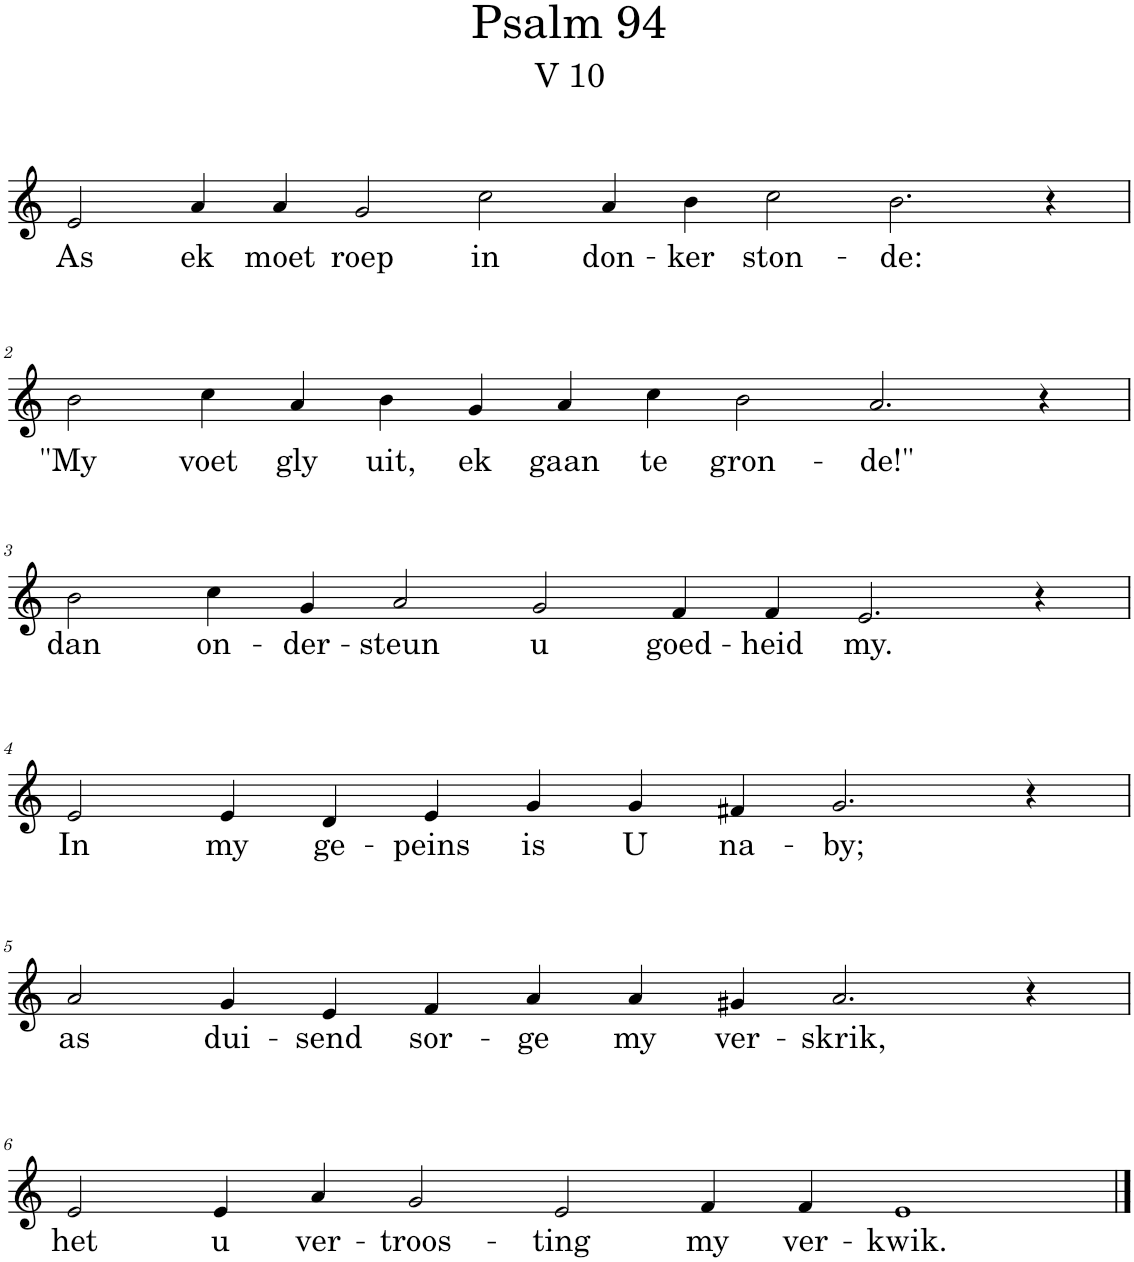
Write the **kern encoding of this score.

**kern	**text
*part1	*part1
*staff1	*staff1
*I"Pipe Organ	*
*I'Org.	*
*clefG2	*
*k[]	*
*M16/4	*
=1	=1
!	!LO:LY:b
2e/	As
!	!LO:LY:b
4a/	ek
!	!LO:LY:b
4a/	moet
!	!LO:LY:b
2g/	roep
!	!LO:LY:b
2cc\	in
!	!LO:LY:b
4a/	don-
!	!LO:LY:b
4b\	-ker
!	!LO:LY:b
2cc\	ston-
!	!LO:LY:b
2.b\	-de:
4r	.
!!LO:LB:g=z
=2	=2
*M14/4	*
!	!LO:LY:b
2b\	"My
!	!LO:LY:b
4cc\	voet
!	!LO:LY:b
4a/	gly
!	!LO:LY:b
4b\	uit,
!	!LO:LY:b
4g/	ek
!	!LO:LY:b
4a/	gaan
!	!LO:LY:b
4cc\	te
!	!LO:LY:b
2b\	gron-
!	!LO:LY:b
2.a/	-de!"
4r	.
!!LO:LB:g=z
=3	=3
!	!LO:LY:b
2b\	dan
!	!LO:LY:b
4cc\	on-
!	!LO:LY:b
4g/	-der-
!	!LO:LY:b
2a/	-steun
!	!LO:LY:b
2g/	u
!	!LO:LY:b
4f/	goed-
!	!LO:LY:b
4f/	-heid
!	!LO:LY:b
2.e/	my.
4r	.
!!LO:LB:g=z
=4	=4
*M12/4	*
!	!LO:LY:b
2e/	In
!	!LO:LY:b
4e/	my
!	!LO:LY:b
4d/	ge-
!	!LO:LY:b
4e/	-peins
!	!LO:LY:b
4g/	is
!	!LO:LY:b
4g/	U
!	!LO:LY:b
4f#X/	na-
!	!LO:LY:b
2.g/	-by;
4r	.
!!LO:LB:g=z
=5	=5
!	!LO:LY:b
2a/	as
!	!LO:LY:b
4g/	dui-
!	!LO:LY:b
4e/	-send
!	!LO:LY:b
4f/	sor-
!	!LO:LY:b
4a/	-ge
!	!LO:LY:b
4a/	my
!	!LO:LY:b
4g#X/	ver-
!	!LO:LY:b
2.a/	-skrik,
4r	.
!!LO:LB:g=z
=6	=6
*M14/4	*
!	!LO:LY:b
2e/	het
!	!LO:LY:b
4e/	u
!	!LO:LY:b
4a/	ver-
!	!LO:LY:b
2g/	-troos-
!	!LO:LY:b
2e/	-ting
!	!LO:LY:b
4f/	my
!	!LO:LY:b
4f/	ver-
!	!LO:LY:b
1e	-kwik.
==	==
*-	*-
